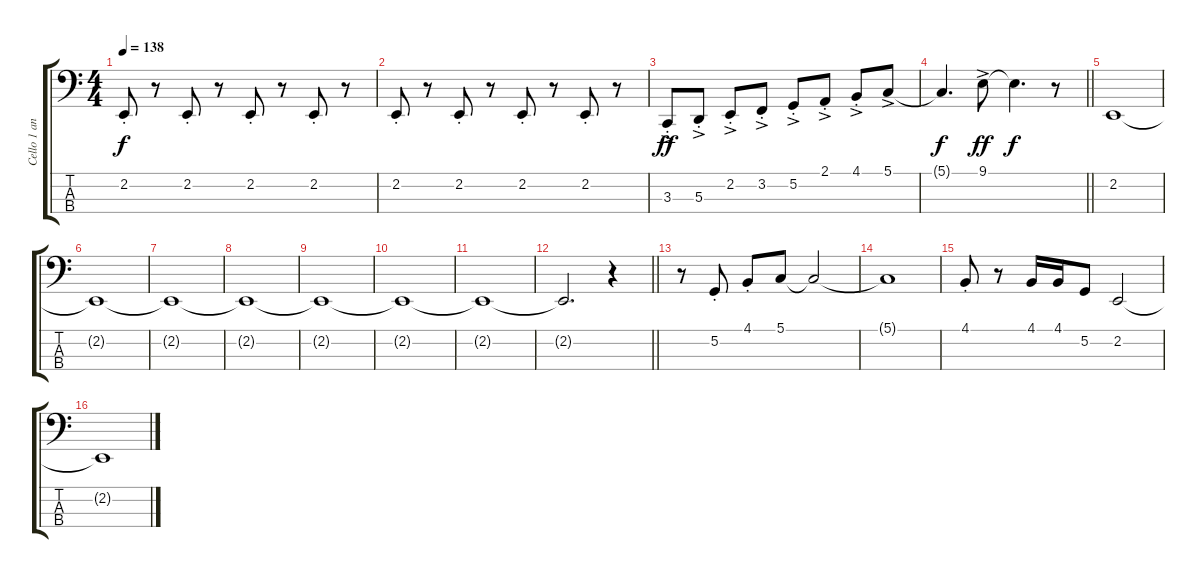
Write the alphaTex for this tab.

\track ("Cello 1 and 2" "Cello 1 an") {instrument cello}
\staff {score tabs}
\tuning (G2 D2 A1 E1) {hide}
\ts (4 4)
\tempo 138
\clef f4
\ks c
2.2{st}.8{dy f} r.8 2.2{st}.8 r.8 2.2{st}.8 r.8 2.2{st}.8 r.8 |
2.2{st}.8 r.8 2.2{st}.8 r.8 2.2{st}.8 r.8 2.2{st}.8 r.8 |
3.3{ac st}.8{dy ff} 5.3{ac st}.8 2.2{ac st}.8 3.2{ac st}.8 5.2{ac st}.8 2.1{ac st}.8 4.1{ac st}.8 5.1{ac}.8 |
\barLineRight lightlight
5.1{t}.4{d dy f} 9.1{ac}.8{dy ff} 9.1{t}.4{d dy f} r.8 |
2.2.1 |
2.2{t}.1 |
2.2{t}.1 |
2.2{t}.1 |
2.2{t}.1 |
2.2{t}.1 |
2.2{t}.1 |
\barLineRight lightlight
2.2{t}.2{d} r.4 |
r.8 5.2{st}.8 4.1{st}.8 5.1.8 5.1{t}.2 |
5.1{t}.1 |
4.1{st}.8 r.8 4.1.16 4.1.16 5.2.8 2.2.2 |
2.2{t}.1
